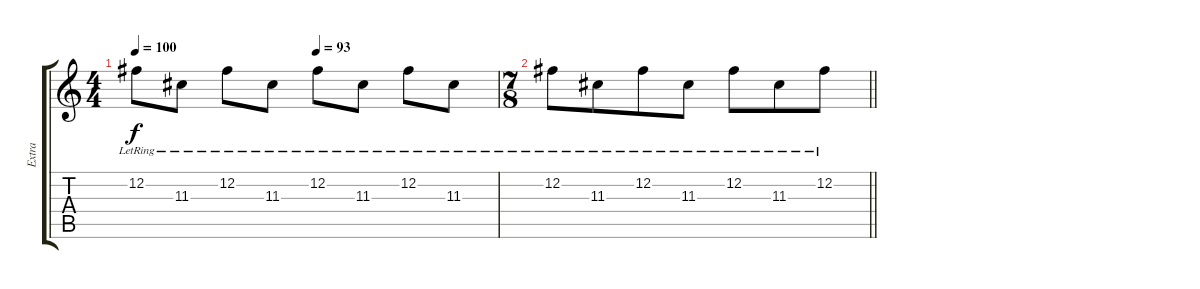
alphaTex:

\track ("Extra" "Extra") {instrument acousticguitarnylon}
\staff {score tabs}
\tuning (B3 Gb3 D3 A2 E2 B1) {hide}
\ts (4 4)
\tempo 100
\tempo (93 0.5)
\clef g2
\ks c
12.2{lr}.8{dy f} 11.3{lr}.8 12.2{lr}.8 11.3{lr}.8 12.2{lr}.8 11.3{lr}.8 12.2{lr}.8 11.3{lr}.8 |
\ts (7 8)
\barLineRight lightlight
12.2{lr}.8 11.3{lr}.8 12.2{lr}.8 11.3{lr}.8 12.2{lr}.8 11.3{lr}.8 12.2{lr}.8
